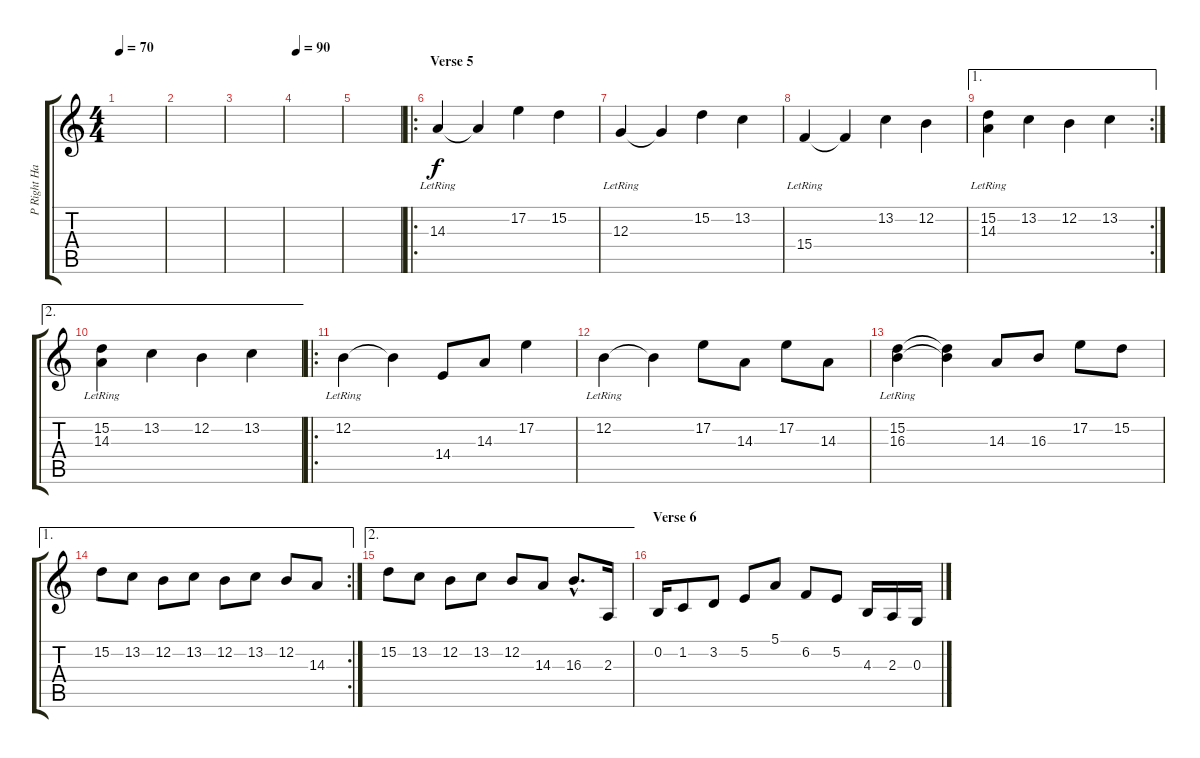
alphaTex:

\track ("P Right Hand" "P Right Ha") {instrument acousticgrandpiano}
\staff {score tabs}
\tuning (E4 B3 G3 D3 A2 E2) {hide}
\ts (4 4)
\tempo 70
\clef g2
\ks c
|
|
|
\tempo 90
|
|
\ro
\section ("" "Verse 5")
14.3{lr}.4 14.3{t}.4 17.2.4 15.2.4 |
12.3{lr}.4 12.3{t}.4 15.2.4 13.2.4 |
15.4{lr}.4 15.4{t}.4 13.2.4 12.2.4 |
\ae 1
\rc 2
(15.2 14.3{lr}).4 13.2.4 12.2.4 13.2.4 |
\ae 2
(15.2 14.3{lr}).4 13.2.4 12.2.4 13.2.4 |
\ro
12.2{lr}.4 12.2{t}.4 14.4.8 14.3.8 17.2.4 |
12.2{lr}.4 12.2{t}.4 17.2.8 14.3.8 17.2.8 14.3.8 |
(15.2{lr} 16.3{lr}).4 (15.2{t} 16.3{t}).4 14.3.8 16.3.8 17.2.8 15.2.8 |
\ae 1
\rc 2
15.2.8 13.2.8 12.2.8 13.2.8 12.2.8 13.2.8 12.2.8 14.3.8 |
\ae 2
15.2.8 13.2.8 12.2.8 13.2.8 12.2.8 14.3.8 16.3{hac}.8{d} 2.3.16 |
\section ("" "Verse 6")
0.2.16 1.2.8 3.2.8 5.2.8 5.1.8 6.2.8 5.2.8 4.3.16 2.3.16 0.3.16
